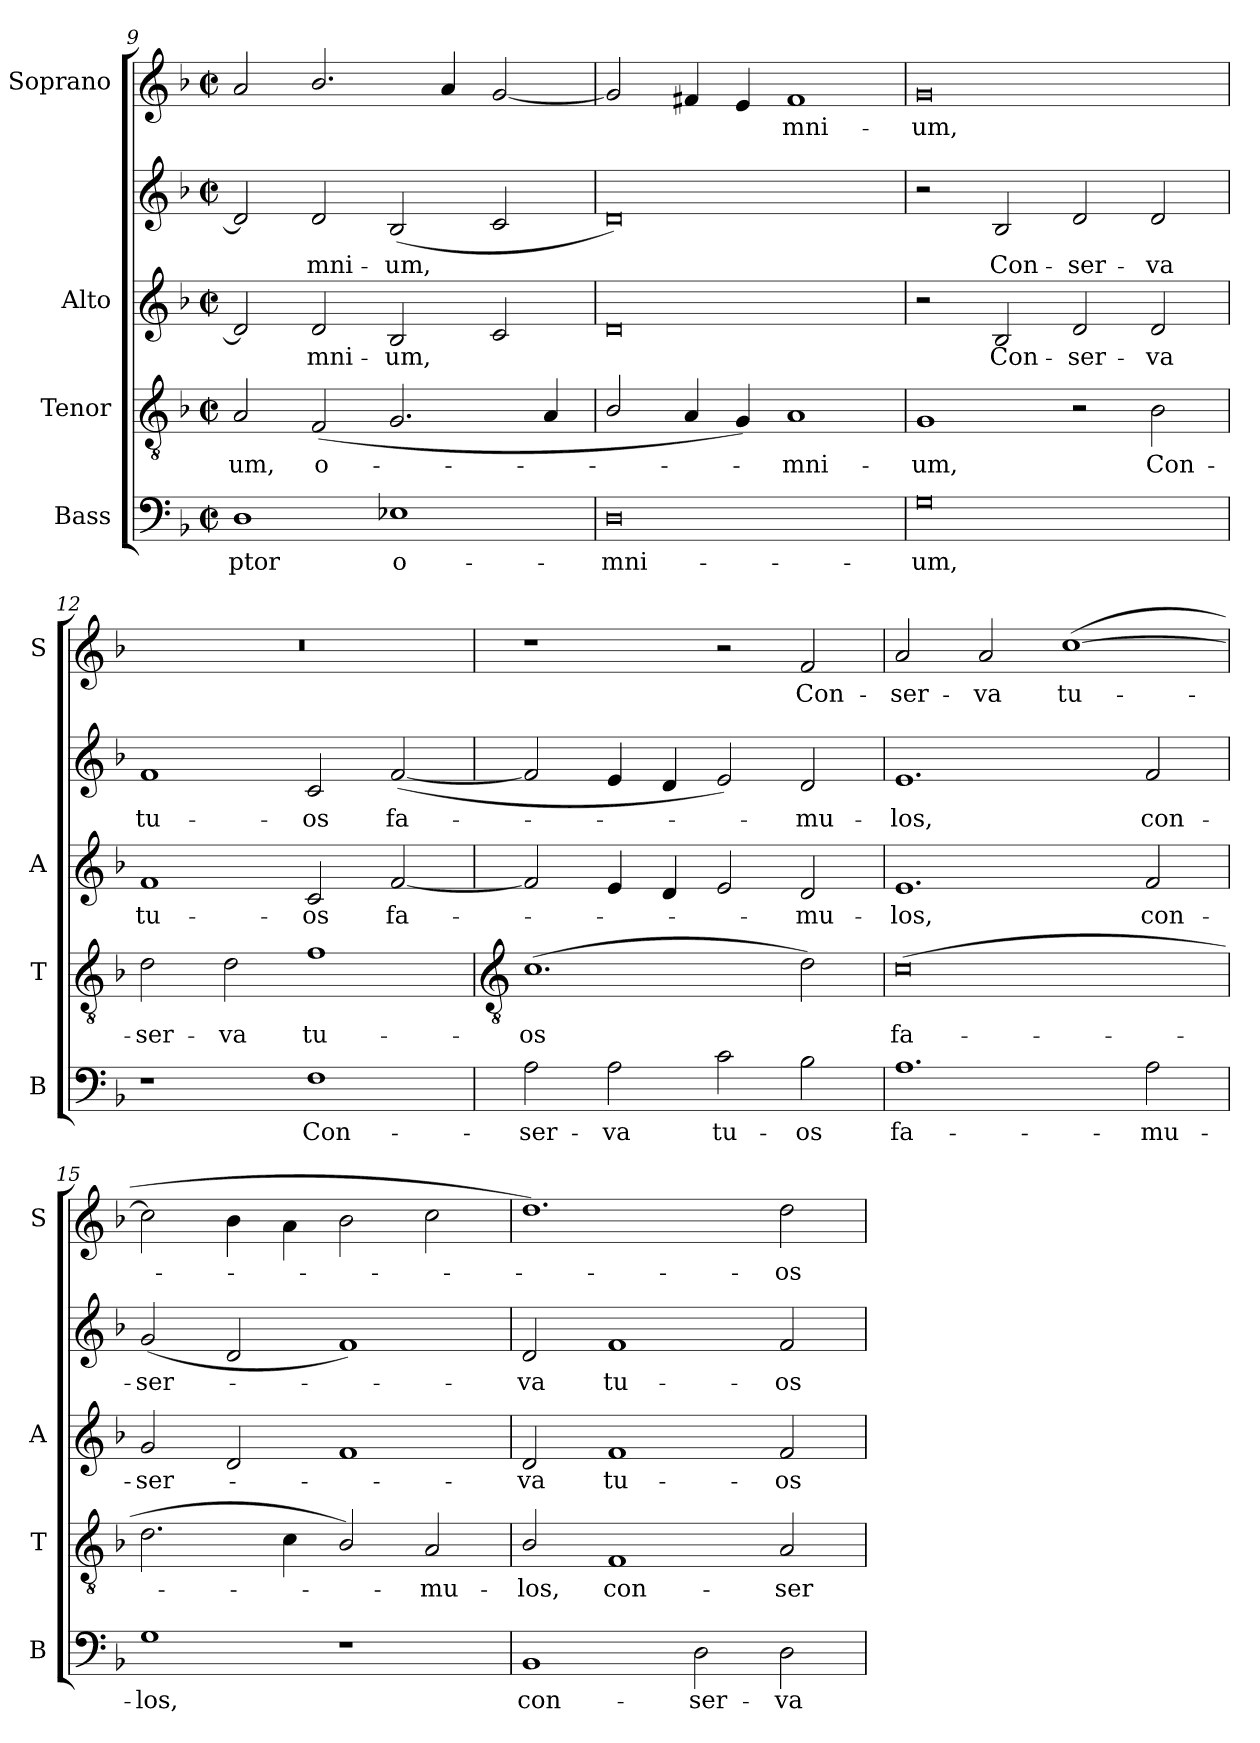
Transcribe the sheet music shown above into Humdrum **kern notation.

**kern	**text	**kern	**text	**kern	**text	**kern	**text	**kern	**text
*part4	*part4	*part3	*part3	*part2	*part2	*part2	*part2	*part1	*part1
*staff5	*staff5	*staff4	*staff4	*staff3	*staff3	*staff2	*staff2	*staff1	*staff1
*I"Bass	*	*I"Tenor	*	*I"Alto	*	*	*	*I"Soprano	*
*I'B	*	*I'T	*	*I'A	*	*	*	*I'S	*
*clefF4	*	*clefGv2	*	*	*	*clefG2	*	*clefG2	*
*k[b-]	*	*k[b-]	*	*k[b-]	*	*k[b-]	*	*k[b-]	*
*F:	*	*F:	*	*F:	*	*F:	*	*F:	*
*M4/2	*	*M4/2	*	*M4/2	*	*M4/2	*	*M4/2	*
*met(c|)	*	*met(c|)	*	*met(c|)	*	*met(c|)	*	*met(c|)	*
=9	=9	=9	=9	=9	=9	=9	=9	=9	=9
!	!LO:LY:b	!	!LO:LY:b	!	!	!	!	!	!
1D	-ptor	2A	-um,	2d]	.	2d]	.	2a	.
!	!	!	!LO:LY:b	!	!LO:LY:b	!	!LO:LY:b	!	!
.	.	(<2F	o-	2d	mni-	2d	mni-	2.b-/	.
!	!LO:LY:b	!	!	!	!LO:LY:b	!	!LO:LY:b	!	!
1E-X	o-	2.G	.	2B-	-um,	(<2B-	-um,	.	.
.	.	.	.	.	.	.	.	4a	.
.	.	.	.	2c	.	2c	.	[2g	.
.	.	4A	.	.	.	.	.	.	.
=10	=10	=10	=10	=10	=10	=10	=10	=10	=10
!	!LO:LY:b	!	!	!	!	!	!	!	!
0D	-mni-	2B-/	.	0d	.	0d)	.	2g]	.
.	.	4A	.	.	.	.	.	4f#X	.
.	.	4G)	.	.	.	.	.	4e	.
!	!	!	!LO:LY:b	!	!	!	!	!	!LO:LY:b
.	.	1A	mni-	.	.	.	.	1f#	mni-
=11	=11	=11	=11	=11	=11	=11	=11	=11	=11
!	!LO:LY:b	!	!LO:LY:b	!	!	!	!	!	!LO:LY:b
0G	-um,	1G	-um,	2r	.	2r	.	0g	-um,
!	!	!	!	!	!LO:LY:b	!	!LO:LY:b	!	!
.	.	.	.	2B-	Con-	2B-	Con-	.	.
!	!	!	!	!	!LO:LY:b	!	!LO:LY:b	!	!
.	.	2r	.	2d	-ser-	2d	-ser-	.	.
!	!	!	!LO:LY:b	!	!LO:LY:b	!	!LO:LY:b	!	!
.	.	2B-	Con-	2d	-va	2d	-va	.	.
=12	=12	=12	=12	=12	=12	=12	=12	=12	=12
!	!	!	!LO:LY:b	!	!LO:LY:b	!	!LO:LY:b	!	!
1r	.	2d	-ser-	1f	tu-	1f	tu-	0r	.
!	!	!	!LO:LY:b	!	!	!	!	!	!
.	.	2d	-va	.	.	.	.	.	.
!	!LO:LY:b	!	!LO:LY:b	!	!LO:LY:b	!	!LO:LY:b	!	!
1F	Con-	1f	tu-	2c	-os	2c	-os	.	.
!	!	!	!	!	!LO:LY:b	!	!LO:LY:b	!	!
.	.	.	.	[2f	fa-	(<[2f	fa-	.	.
!!LO:LB:g=z
=13	=13	=13	=13	=13	=13	=13	=13	=13	=13
*	*	*clefGv2	*	*	*	*	*	*	*
!	!LO:LY:b	!	!LO:LY:b	!	!	!	!	!	!
2A	-ser-	(>1.c	-os	2f]	.	2f]	.	1r	.
!	!LO:LY:b	!	!	!	!	!	!	!	!
2A	-va	.	.	4e	.	4e	.	.	.
.	.	.	.	4d	.	4d	.	.	.
!	!LO:LY:b	!	!	!	!	!	!	!	!
2c	tu-	.	.	2e	.	2e)	.	2r	.
!	!LO:LY:b	!	!	!	!LO:LY:b	!	!LO:LY:b	!	!LO:LY:b
2B-	-os	2d)	.	2d	mu-	2d	mu-	2f	Con-
=14	=14	=14	=14	=14	=14	=14	=14	=14	=14
!	!LO:LY:b	!	!LO:LY:b	!	!LO:LY:b	!	!LO:LY:b	!	!LO:LY:b
1.A	fa-	(>0c	fa-	1.e	-los,	1.e	-los,	2a	-ser-
!	!	!	!	!	!	!	!	!	!LO:LY:b
.	.	.	.	.	.	.	.	2a	-va
!	!	!	!	!	!	!	!	!	!LO:LY:b
.	.	.	.	.	.	.	.	(>[1cc	tu-
!	!LO:LY:b	!	!	!	!LO:LY:b	!	!LO:LY:b	!	!
2A	-mu-	.	.	2f	con-	2f	con-	.	.
=15	=15	=15	=15	=15	=15	=15	=15	=15	=15
!	!LO:LY:b	!	!	!	!LO:LY:b	!	!LO:LY:b	!	!
1G	-los,	2.d	.	2g	-ser-	(<2g	-ser-	2cc]	.
.	.	.	.	2d	.	2d	.	4b-	.
.	.	4c	.	.	.	.	.	4a\	.
1r	.	2B-/)	.	1f	.	1f)	.	2b-	.
!	!	!	!LO:LY:b	!	!	!	!	!	!
.	.	2A	mu-	.	.	.	.	2cc	.
=16	=16	=16	=16	=16	=16	=16	=16	=16	=16
!	!LO:LY:b	!	!LO:LY:b	!	!LO:LY:b	!	!LO:LY:b	!	!
1BB-	con-	2B-/	-los,	2d	va	2d	va	1.dd)	.
!	!	!	!LO:LY:b	!	!LO:LY:b	!	!LO:LY:b	!	!
.	.	1F	con-	1f	tu-	1f	tu-	.	.
!	!LO:LY:b	!	!	!	!	!	!	!	!
2D	-ser-	.	.	.	.	.	.	.	.
!	!LO:LY:b	!	!LO:LY:b	!	!LO:LY:b	!	!LO:LY:b	!	!LO:LY:b
2D	-va	2A	-ser-	2f	-os	2f	-os	2dd	os
=	=	=	=	=	=	=	=	=	=
*-	*-	*-	*-	*-	*-	*-	*-	*-	*-
